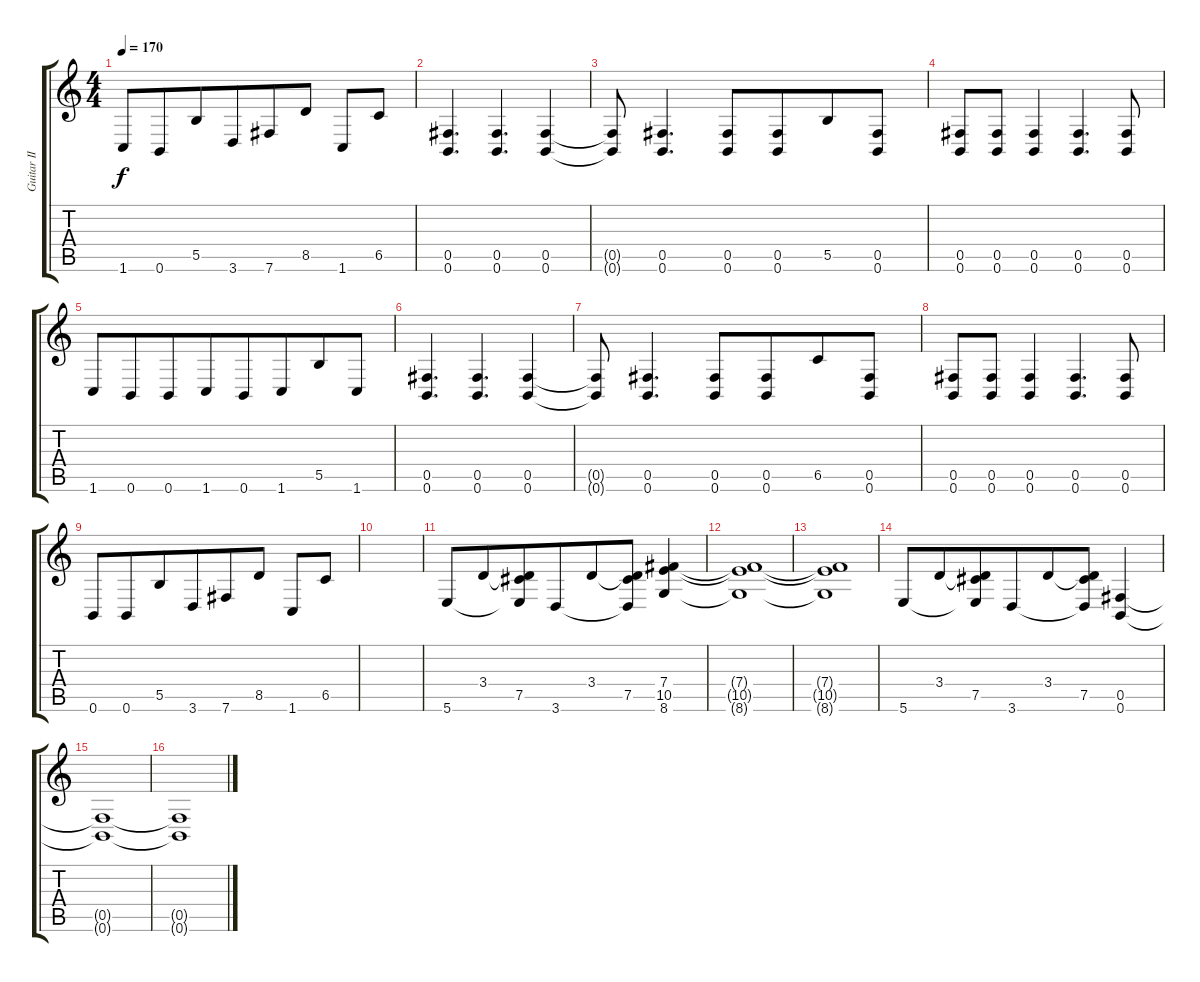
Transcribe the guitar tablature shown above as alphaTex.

\track ("Guitar II" "Guitar II") {instrument overdrivenguitar}
\staff {score tabs}
\tuning (Db4 Ab3 E3 B2 Gb2 B1) {hide}
\ts (4 4)
\tempo 170
\clef g2
\ks c
1.6.8{dy f} 0.6.8{beam merge} 5.5.8 3.6.8{beam merge} 7.6.8 8.5.8 1.6.8 6.5.8 |
(0.5 0.6).4{d} (0.5 0.6).4{d} (0.5 0.6).4 |
(0.5{t} 0.6{t}).8 (0.5 0.6).4{d beam merge} (0.5 0.6).8{beam merge} (0.5 0.6).8{beam merge} 5.5.8{beam merge} (0.5 0.6).8 |
(0.5 0.6).8 (0.5 0.6).8 (0.5 0.6).4 (0.5 0.6).4{d} (0.5 0.6).8 |
1.6.8{beam merge} 0.6.8{beam merge} 0.6.8{beam merge} 1.6.8{beam merge} 0.6.8{beam merge} 1.6.8{beam merge} 5.5.8{beam merge} 1.6.8 |
(0.5 0.6).4{d} (0.5 0.6).4{d} (0.5 0.6).4 |
(0.5{t} 0.6{t}).8 (0.5 0.6).4{d beam merge} (0.5 0.6).8{beam merge} (0.5 0.6).8{beam merge} 6.5.8{beam merge} (0.5 0.6).8 |
(0.5 0.6).8 (0.5 0.6).8 (0.5 0.6).4 (0.5 0.6).4{d} (0.5 0.6).8 |
0.6.8 0.6.8{beam merge} 5.5.8 3.6.8{beam merge} 7.6.8 8.5.8 1.6.8 6.5.8 |
|
5.6.8{beam merge} 3.4.8{beam merge} (3.4{t} 7.5 5.6{t}).8 3.6.8{beam merge} 3.4.8 (3.4{t} 7.5 3.6{t}).8{beam merge} (7.4 10.5 8.6).4 |
(7.4{t} 10.5{t} 8.6{t}).1 |
(7.4{t} 10.5{t} 8.6{t}).1 |
5.6.8{beam merge} 3.4.8{beam merge} (3.4{t} 7.5 5.6{t}).8 3.6.8{beam merge} 3.4.8 (3.4{t} 7.5 3.6{t}).8{beam merge} (0.5 0.6).4 |
(0.5{t} 0.6{t}).1 |
(0.5{t} 0.6{t}).1
